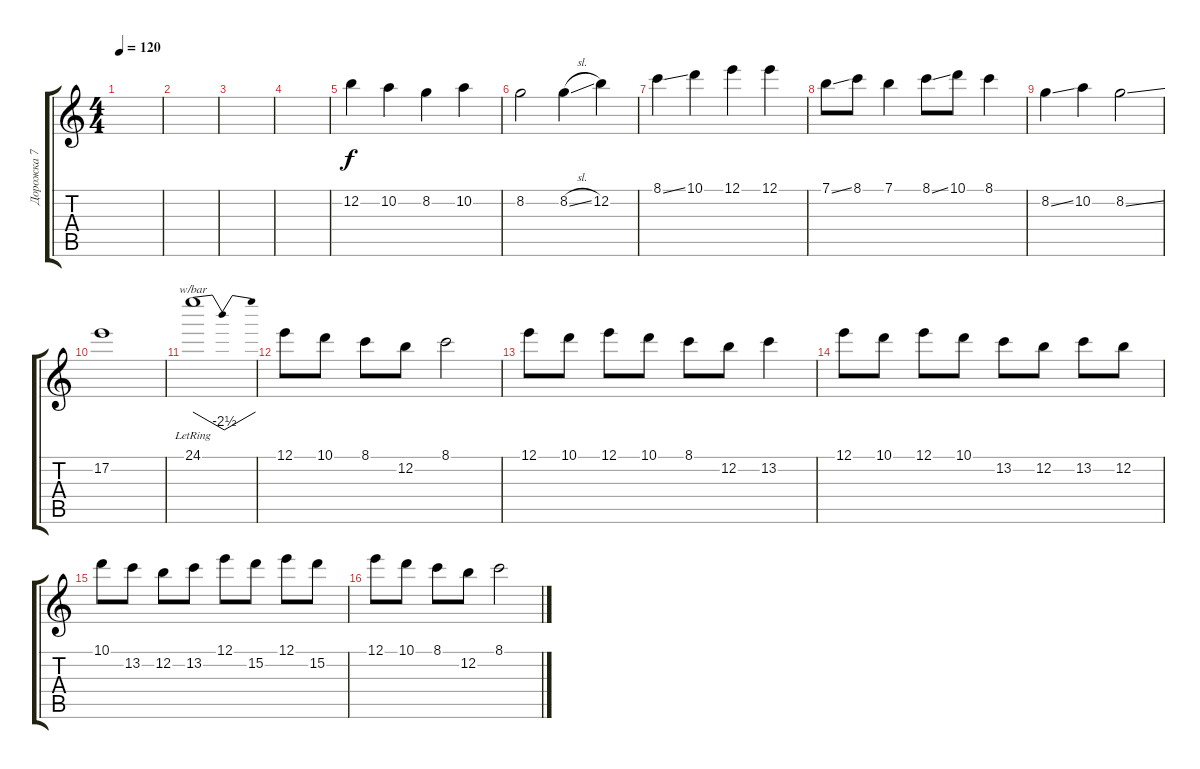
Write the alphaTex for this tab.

\track ("Дорожка 7" "Дорожка 7") {instrument distortionguitar}
\staff {score tabs}
\tuning (E4 B3 G3 D3 A2 E2) {hide}
\ts (4 4)
\tempo 120
\clef g2
\ks c
|
|
|
|
12.2.4 10.2.4 8.2.4 10.2.4 |
8.2.2 8.2{sl}.4 12.2.4 |
8.1{ss}.4 10.1.4 12.1.4 12.1.4 |
7.1{ss}.8 8.1.8 7.1.4 8.1{ss}.8 10.1.8 8.1.4 |
8.2{ss}.4 10.2.4 8.2{ss}.2 |
17.2.1 |
24.1{lr}.1{tbe (dip default 0 0 30 -10 60 0)} |
12.1.8 10.1.8 8.1.8 12.2.8 8.1.2 |
12.1.8 10.1.8 12.1.8 10.1.8 8.1.8 12.2.8 13.2.4 |
12.1.8 10.1.8 12.1.8 10.1.8 13.2.8 12.2.8 13.2.8 12.2.8 |
10.1.8 13.2.8 12.2.8 13.2.8 12.1.8 15.2.8 12.1.8 15.2.8 |
12.1.8 10.1.8 8.1.8 12.2.8 8.1.2
